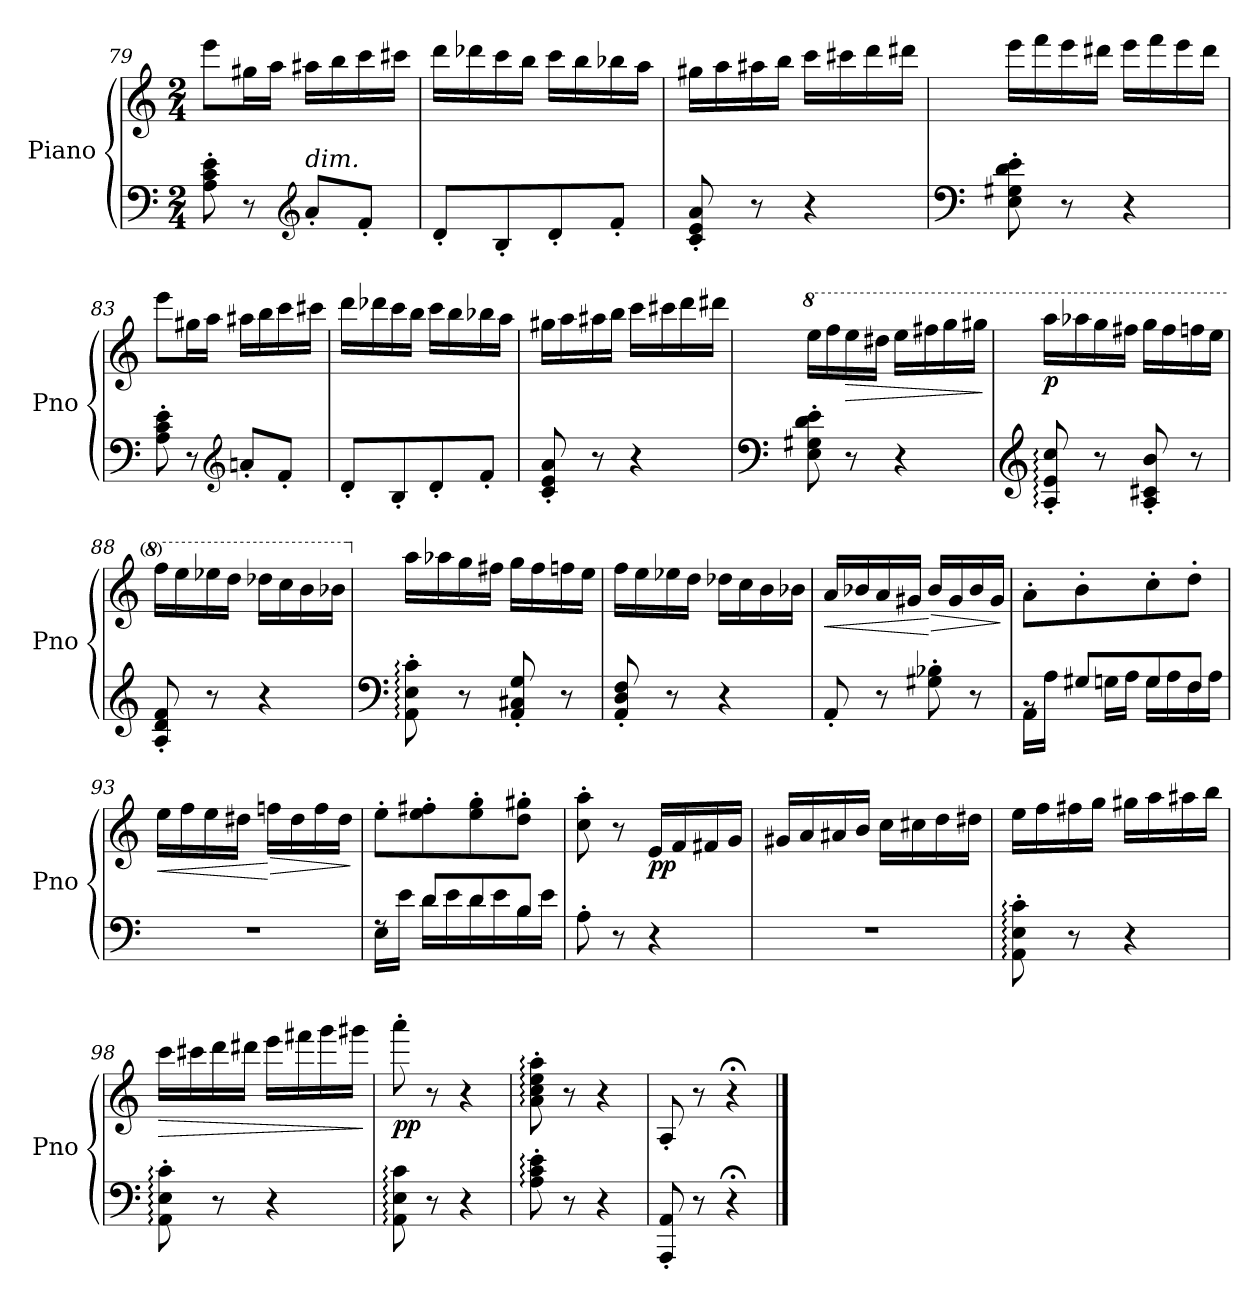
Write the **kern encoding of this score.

**kern	**kern	**dynam
*part1	*part1	*part1
*staff2	*staff1	*staff1/2
*I"Piano	*	*
*I'Pno	*	*
!!LO:LB:g=z
*clefF4	*clefG2	*
*k[]	*k[]	*
*M2/4	*M2/4	*
=79	=79	=79
8A\' 8c\' 8e\'	8eee\L	.
8r	16gg#X\L	.
.	16aa\JJ	.
*clefG2	*	*
!LO:TX:a:i:t=dim.	!	!
8a'/L	16aa#X\LL	.
.	16bb\	.
8f'/J	16ccc\	.
.	16ccc#X\JJ	.
=80	=80	=80
8d'/L	16ddd\LL	.
.	16ddd-X\	.
8B'/	16ccc\	.
.	16bb\JJ	.
8d'/	16ccc\LL	.
.	16bb\	.
8f'/J	16bb-X\	.
.	16aa\JJ	.
=81	=81	=81
8c/' 8e/' 8a/'	16gg#X\LL	.
.	16aa\	.
8r	16aa#X\	.
.	16bb\JJ	.
4r	16ccc\LL	.
.	16ccc#X\	.
.	16ddd\	.
.	16ddd#X\JJ	.
!!LO:LB:g=z
=82	=82	=82
*clefF4	*	*
8E\' 8G#X\' 8d\' 8e\'	16eee\LL	.
.	16fff\	.
8r	16eee\	.
.	16ddd#X\JJ	.
4r	16eee\LL	.
.	16fff\	.
.	16eee\	.
.	16ddd#\JJ	.
!!LO:PB:g=z
=83	=83	=83
8A\' 8c\' 8e\'	8eee\L	.
8r	16gg#X\L	.
.	16aa\JJ	.
*clefG2	*	*
8an'/L	16aa#X\LL	.
.	16bb\	.
8f'/J	16ccc\	.
.	16ccc#X\JJ	.
=84	=84	=84
8d'/L	16ddd\LL	.
.	16ddd-X\	.
8B'/	16ccc\	.
.	16bb\JJ	.
8d'/	16ccc\LL	.
.	16bb\	.
8f'/J	16bb-X\	.
.	16aa\JJ	.
=85	=85	=85
8c/' 8e/' 8a/'	16gg#X\LL	.
.	16aa\	.
8r	16aa#X\	.
.	16bb\JJ	.
4r	16ccc\LL	.
.	16ccc#X\	.
.	16ddd\	.
.	16ddd#X\JJ	.
!!LO:LB:g=z
=86	=86	=86
*clefF4	*	*
*	*8va	*
8E\' 8G#X\' 8d\' 8e\'	16eee\LL	.
.	16fff\	.
!	!	!LO:HP:b
8r	16eee\	>
.	16ddd#X\JJ	.
4r	16eee\LL	.
.	16fff#X\	.
.	16ggg\	.
.	16ggg#X\JJ	.
.	.	]
!!LO:LB:g=z
=87	=87	=87
*clefG2	*	*
!	!	!LO:DY:b
8A/:' 8e/:' 8cc/:'	16aaa\LL	p
.	16aaa-X\	.
8r	16ggg\	.
.	16fff#X\JJ	.
8A/' 8c#X/' 8b/'	16ggg\LL	.
.	16fff#\	.
8r	16fffn\	.
.	16eee\JJ	.
=88	=88	=88
8A/' 8d/' 8f/'	16fff\LL	.
.	16eee\	.
8r	16eee-X\	.
.	16ddd\JJ	.
4r	16ddd-X\LL	.
.	16ccc\	.
.	16bb\	.
.	16bb-X\JJ	.
=89	=89	=89
*clefF4	*	*
*	*X8va	*
8AA\:' 8E\:' 8c\:'	16aa\LL	.
.	16aa-X\	.
8r	16gg\	.
.	16ff#X\JJ	.
8AA/' 8C#X/' 8G/'	16gg\LL	.
.	16ff#\	.
8r	16ffn\	.
.	16ee\JJ	.
=90	=90	=90
8AA/' 8D/' 8F/'	16ff\LL	.
.	16ee\	.
8r	16ee-X\	.
.	16dd\JJ	.
4r	16dd-X\LL	.
.	16cc\	.
.	16b\	.
.	16b-X\JJ	.
!!LO:LB:g=z
=91	=91	=91
!	!	!LO:HP:b
8AA'/	16a/LL	<
.	16b-X/	.
8r	16a/	.
.	16g#X/JJ	.
!	!	!LO:HP:n=1:b
8G#X\' 8B-X\'	16b-/LL	[ >
.	16g#/	.
8r	16b-/	.
.	16g#/JJ	.
.	.	]
!!LO:LB:g=z
=92	=92	=92
*^	*	*
8rBB	16AA\LL	8a'\L	.
.	16A\JJ	.	.
8G#X/L	16Gn\LL	8b'\	.
.	16A\JJ	.	.
8G/	16G\LL	8cc'\	.
.	16A\	.	.
8F/J	16F\	8dd'\J	.
.	16A\JJ	.	.
=93	=93	=93	=93
!	!	!	!LO:HP:b
*v	*v	*	*
2r	16ee\LL	<
.	16ff\	.
.	16ee\	.
.	16dd#X\JJ	.
!	!	!LO:HP:n=1:b
.	16ffn\LL	[ >
.	16dd#\	.
.	16ff\	.
.	16dd#\JJ	.
.	.	]
=94	=94	=94
*^	*	*
8rF	16E\LL	8ee'\L	.
.	16e\JJ	.	.
8d/L	16d\LL	8ee\' 8ff#X\'	.
.	16e\	.	.
8d/	16d\	8ee\' 8gg\'	.
.	16e\	.	.
8B/J	16B\	8dd\' 8gg#X\'J	.
.	16e\JJ	.	.
*v	*v	*	*
=95	=95	=95
8A'\	8cc\' 8aa\'	.
8r	8r	.
!	!	!LO:DY:b
4r	16e/LL	pp
.	16f/	.
.	16f#X/	.
.	16g/JJ	.
!!LO:LB:g=z
=96	=96	=96
2r	16g#X/LL	.
.	16a/	.
.	16a#X/	.
.	16b/JJ	.
.	16cc\LL	.
.	16cc#X\	.
.	16dd\	.
.	16dd#X\JJ	.
!!LO:PB:g=z
=97	=97	=97
8AA\:' 8E\:' 8c\:'	16ee\LL	.
.	16ff\	.
8r	16ff#X\	.
.	16gg\JJ	.
4r	16gg#X\LL	.
.	16aa\	.
.	16aa#X\	.
.	16bb\JJ	.
=98	=98	=98
!	!	!LO:HP:b
8AA\:' 8E\:' 8c\:'	16ccc\LL	>
.	16ccc#X\	.
8r	16ddd\	.
.	16ddd#X\JJ	.
4r	16eee\LL	.
.	16fff#X\	.
.	16ggg\	.
.	16ggg#X\JJ	.
.	.	]
=99	=99	=99
!	!	!LO:DY:b
8AA\: 8E\: 8c\:	8aaa'\	pp
8r	8r	.
4r	4r	.
=100	=100	=100
8A\:' 8c\:' 8e\:'	8a\:' 8cc\:' 8ee\:' 8aa\:'	.
8r	8r	.
4r	4r	.
=101	=101	=101
8AAA/' 8AA/'	8A'/	.
8r	8r	.
4r;<	4r;<	.
==	==	==
*-	*-	*-
